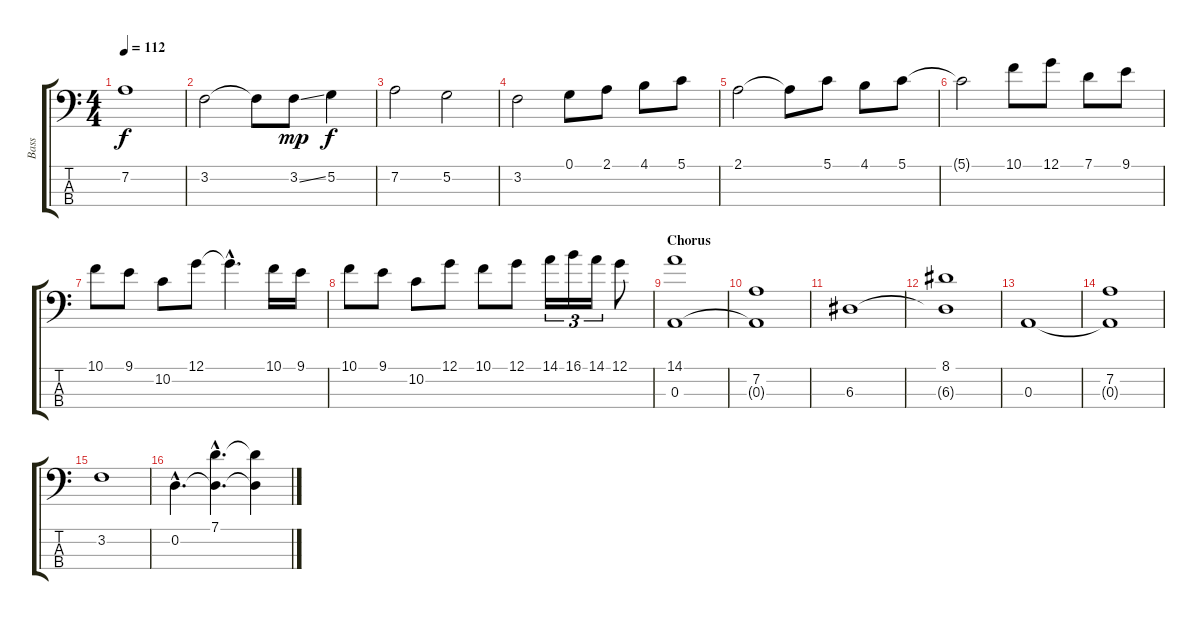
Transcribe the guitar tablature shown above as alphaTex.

\track ("Bass" "Bass") {instrument electricbassfinger}
\staff {score tabs}
\tuning (G2 D2 A1 E1) {hide}
\ts (4 4)
\tempo 112
\clef f4
\ks c
7.2.1{dy f} |
3.2.2 3.2{t}.8 3.2{ss}.8{dy mp} 5.2.4{dy f} |
7.2.2 5.2.2 |
3.2.2 0.1.8 2.1.8 4.1.8 5.1.8 |
2.1.2 2.1{t}.8 5.1.8 4.1.8 5.1.8 |
5.1{t}.2 10.1.8 12.1.8 7.1.8 9.1.8 |
10.1.8 9.1.8 10.2.8 12.1.8 12.1{hac t}.4{d} 10.1.16 9.1.16 |
10.1.8 9.1.8 10.2.8 12.1.8 10.1.8 12.1.8 14.1.16{tu (3 2)} 16.1.16{tu (3 2)} 14.1.16{tu (3 2)} 12.1.8 |
\section ("" "Chorus")
(14.1 0.3).1 |
(7.2 0.3{t}).1 |
6.3.1 |
(8.1 6.3{t}).1 |
0.3.1 |
(7.2 0.3{t}).1 |
3.2.1 |
0.2{hac}.4{d} (7.1{hac} 0.2{hac t}).4{d} (7.1{t} 0.2{t}).4
